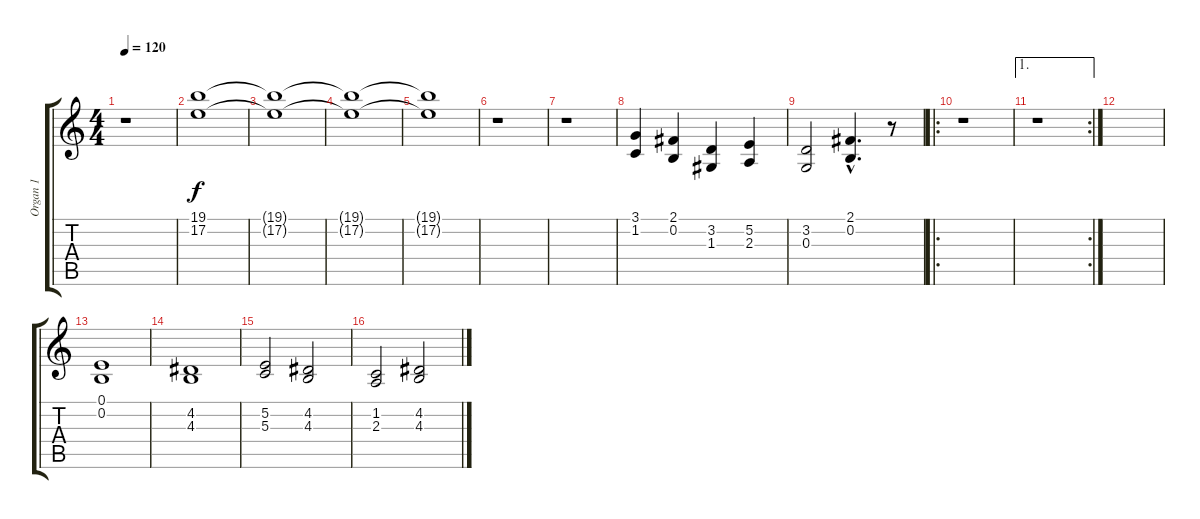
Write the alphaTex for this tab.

\track ("Organ 1" "Organ 1") {instrument churchorgan}
\staff {score tabs}
\tuning (E4 B3 G3 D3 A2 E2) {hide}
\ts (4 4)
\tempo 120
\clef g2
\ks c
r.1{dy f instrument churchorgan} |
(19.1 17.2).1 |
(19.1{t} 17.2{t}).1 |
(19.1{t} 17.2{t}).1 |
(19.1{t} 17.2{t}).1 |
r.1 |
r.1 |
(3.1 1.2).4 (2.1 0.2).4 (3.2 1.3).4 (5.2 2.3).4 |
(3.2 0.3).2 (2.1{hac} 0.2{hac}).4{d} r.8 |
\ro
r.1 |
\ae 1
\rc 2
r.1 |
|
(0.1 0.2).1 |
(4.2 4.3).1 |
(5.2 5.3).2 (4.2 4.3).2 |
(1.2 2.3).2 (4.2 4.3).2
